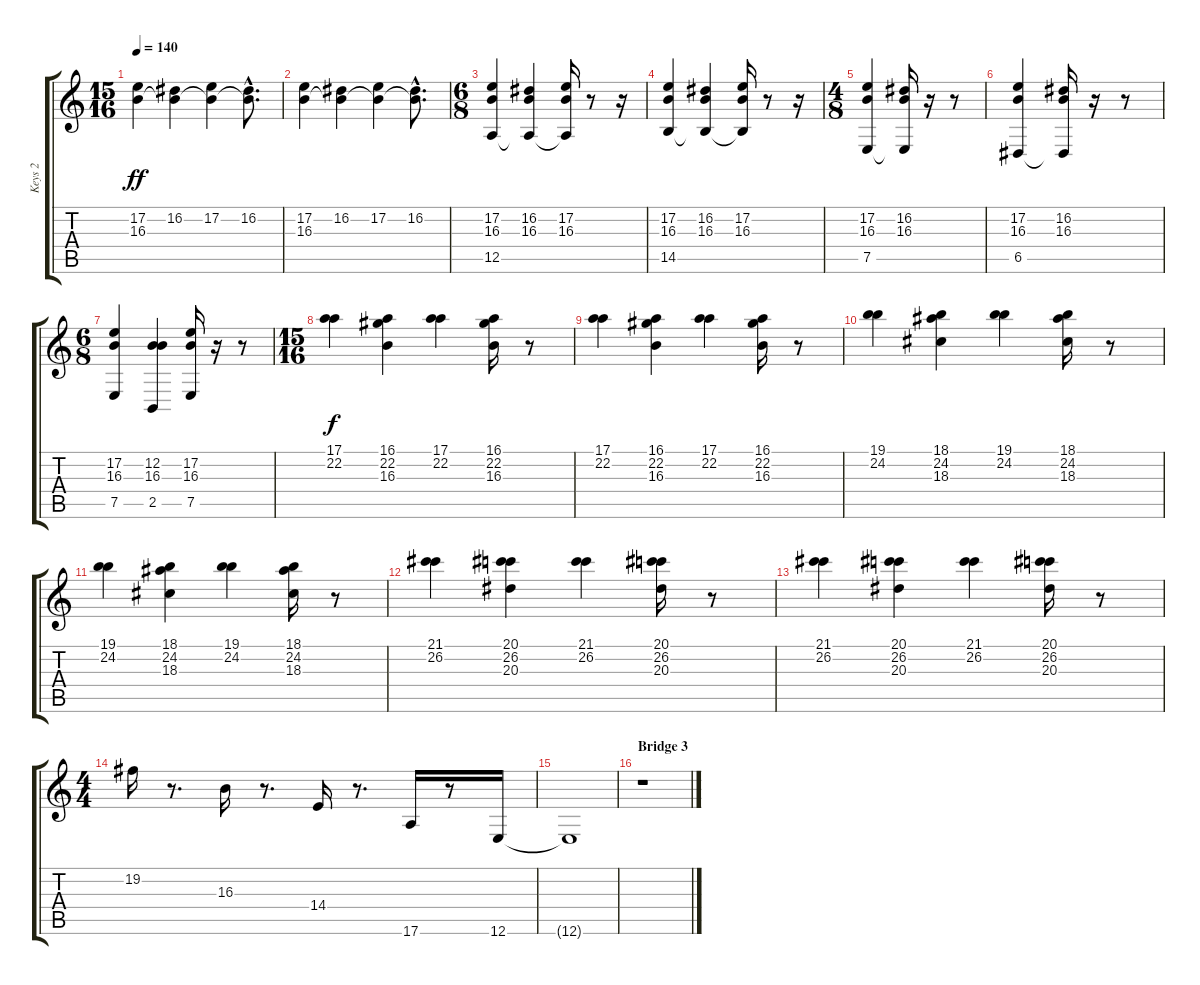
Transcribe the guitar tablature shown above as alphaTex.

\track ("Keys 2" "Keys 2") {instrument synthbrass1}
\staff {score tabs}
\tuning (E4 B3 G3 D3 A2 E2) {hide}
\ts (15 16)
\tempo 140
\clef g2
\ks c
(17.2 16.3).4{dy ff instrument tremolostrings} (16.2 16.3{t}).4 (17.2 16.3{t}).4 (16.2{hac} 16.3{hac t}).8{d} |
(17.2 16.3).4 (16.2 16.3{t}).4 (17.2 16.3{t}).4 (16.2{hac} 16.3{hac t}).8{d} |
\ts (6 8)
(17.2 16.3 12.5).4 (16.2 16.3 12.5{t}).4 (17.2 16.3 12.5{t}).16 r.8 r.16 |
(17.2 16.3 14.5).4 (16.2 16.3 14.5{t}).4 (17.2 16.3 14.5{t}).16 r.8 r.16 |
\ts (4 8)
(17.2 16.3 7.5).4 (16.2 16.3 7.5{t}).16 r.16 r.8 |
(17.2 16.3 6.5).4 (16.2 16.3 6.5{t}).16 r.16 r.8 |
\ts (6 8)
(17.2 16.3 7.5).4 (12.2 16.3 2.5).4 (17.2 16.3 7.5).16 r.16 r.8 |
\ts (15 16)
(17.1 22.2).4{dy f} (16.1 22.2 16.3).4 (17.1 22.2).4 (16.1 22.2 16.3).16 r.8 |
(17.1 22.2).4 (16.1 22.2 16.3).4 (17.1 22.2).4 (16.1 22.2 16.3).16 r.8 |
(19.1 24.2).4 (18.1 24.2 18.3).4 (19.1 24.2).4 (18.1 24.2 18.3).16 r.8 |
(19.1 24.2).4 (18.1 24.2 18.3).4 (19.1 24.2).4 (18.1 24.2 18.3).16 r.8 |
(21.1 26.2).4 (20.1 26.2 20.3).4 (21.1 26.2).4 (20.1 26.2 20.3).16 r.8 |
(21.1 26.2).4 (20.1 26.2 20.3).4 (21.1 26.2).4 (20.1 26.2 20.3).16 r.8 |
\ts (4 4)
19.2.16{instrument pizzicatostrings} r.8{d} 16.3.16 r.8{d} 14.4.16 r.8{d} 17.6.16 r.8 12.6.16 |
12.6{t}.1 |
\section ("" "Bridge 3")
r.1
